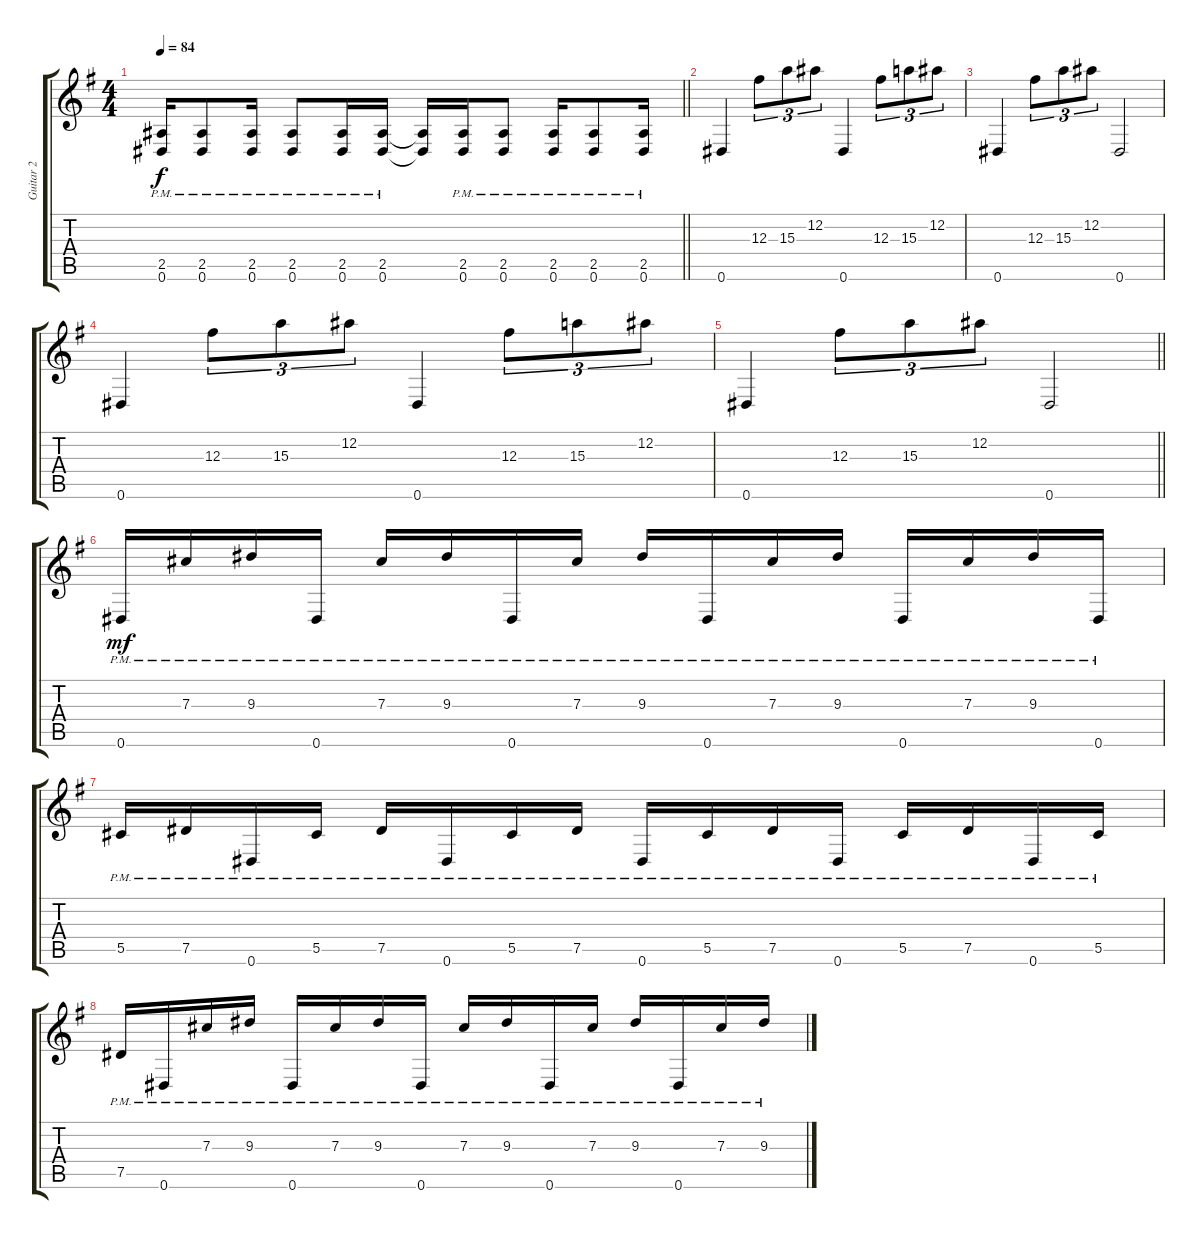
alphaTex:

\track ("Guitar 2" "Guitar 2") {instrument overdrivenguitar}
\staff {score tabs}
\tuning (Eb4 Bb3 Gb3 Db3 Ab2 Eb2) {hide}
\ts (4 4)
\tempo 84
\clef g2
\barLineRight lightlight
\ks eminor
(2.5{pm} 0.6{pm}).16{dy f} (2.5{pm} 0.6{pm}).8 (2.5{pm} 0.6{pm}).16 (2.5{pm} 0.6{pm}).8 (2.5{pm} 0.6{pm}).16 (2.5{pm} 0.6{pm}).16 (2.5{t} 0.6{t}).16 (2.5{pm} 0.6{pm}).16 (2.5{pm} 0.6{pm}).8 (2.5{pm} 0.6{pm}).16 (2.5{pm} 0.6{pm}).8 (2.5{pm} 0.6{pm}).16 |
0.6.4 12.3.8{tu (3 2)} 15.3.8{tu (3 2)} 12.2.8{tu (3 2)} 0.6.4 12.3.8{tu (3 2)} 15.3.8{tu (3 2)} 12.2.8{tu (3 2)} |
0.6.4 12.3.8{tu (3 2)} 15.3.8{tu (3 2)} 12.2.8{tu (3 2)} 0.6.2 |
0.6.4 12.3.8{tu (3 2)} 15.3.8{tu (3 2)} 12.2.8{tu (3 2)} 0.6.4 12.3.8{tu (3 2)} 15.3.8{tu (3 2)} 12.2.8{tu (3 2)} |
\barLineRight lightlight
0.6.4 12.3.8{tu (3 2)} 15.3.8{tu (3 2)} 12.2.8{tu (3 2)} 0.6.2 |
0.6{pm}.16{dy mf} 7.3{pm}.16 9.3{pm}.16 0.6{pm}.16 7.3{pm}.16 9.3{pm}.16 0.6{pm}.16 7.3{pm}.16 9.3{pm}.16 0.6{pm}.16 7.3{pm}.16 9.3{pm}.16 0.6{pm}.16 7.3{pm}.16 9.3{pm}.16 0.6{pm}.16 |
5.5{pm}.16 7.5{pm}.16 0.6{pm}.16 5.5{pm}.16 7.5{pm}.16 0.6{pm}.16 5.5{pm}.16 7.5{pm}.16 0.6{pm}.16 5.5{pm}.16 7.5{pm}.16 0.6{pm}.16 5.5{pm}.16 7.5{pm}.16 0.6{pm}.16 5.5{pm}.16 |
7.5{pm}.16 0.6{pm}.16 7.3{pm}.16 9.3{pm}.16 0.6{pm}.16 7.3{pm}.16 9.3{pm}.16 0.6{pm}.16 7.3{pm}.16 9.3{pm}.16 0.6{pm}.16 7.3{pm}.16 9.3{pm}.16 0.6{pm}.16 7.3{pm}.16 9.3{pm}.16
